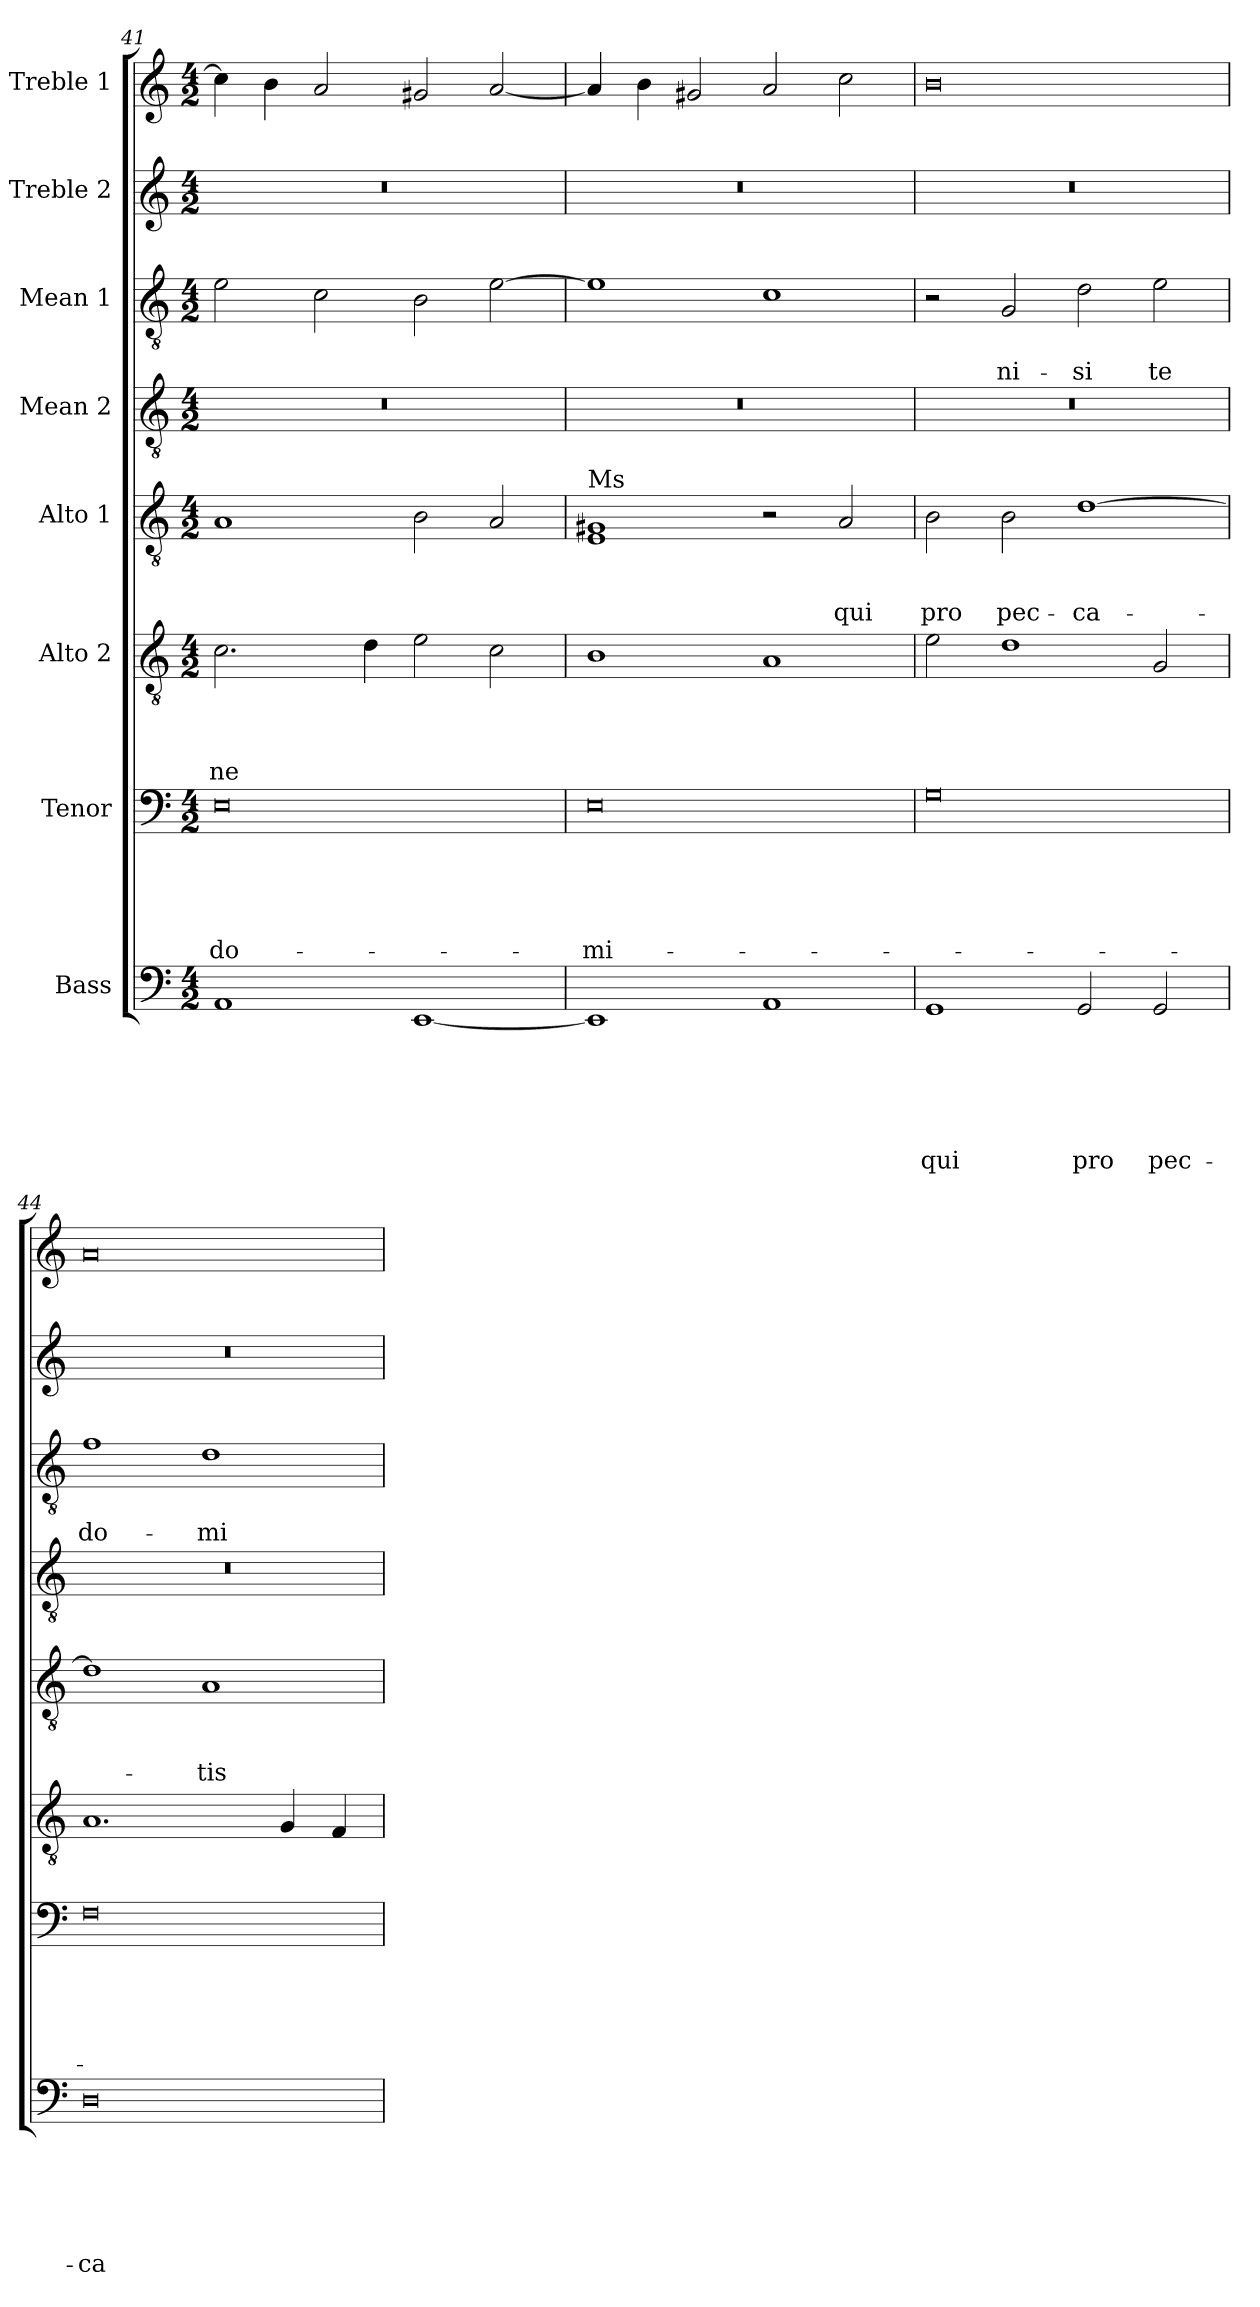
**kern	**text	**text	**text	**text	**text	**text	**kern	**text	**text	**text	**text	**text	**kern	**text	**text	**text	**text	**kern	**text	**text	**text	**kern	**kern	**text	**text	**kern	**kern
*part8	*part8	*part8	*part8	*part8	*part8	*part8	*part7	*part7	*part7	*part7	*part7	*part7	*part6	*part6	*part6	*part6	*part6	*part5	*part5	*part5	*part5	*part4	*part3	*part3	*part3	*part2	*part1
*staff8	*staff8	*staff8	*staff8	*staff8	*staff8	*staff8	*staff7	*staff7	*staff7	*staff7	*staff7	*staff7	*staff6	*staff6	*staff6	*staff6	*staff6	*staff5	*staff5	*staff5	*staff5	*staff4	*staff3	*staff3	*staff3	*staff2	*staff1
*I"Bass	*	*	*	*	*	*	*I"Tenor	*	*	*	*	*	*I"Alto 2	*	*	*	*	*I"Alto 1	*	*	*	*I"Mean 2	*I"Mean 1	*	*	*I"Treble 2	*I"Treble 1
*clefF4	*	*	*	*	*	*	*clefF4	*	*	*	*	*	*clefGv2	*	*	*	*	*clefGv2	*	*	*	*clefGv2	*clefGv2	*	*	*clefG2	*clefG2
*k[]	*	*	*	*	*	*	*k[]	*	*	*	*	*	*k[]	*	*	*	*	*k[]	*	*	*	*k[]	*k[]	*	*	*k[]	*k[]
*C:	*	*	*	*	*	*	*C:	*	*	*	*	*	*C:	*	*	*	*	*C:	*	*	*	*C:	*C:	*	*	*C:	*C:
*M4/2	*	*	*	*	*	*	*M4/2	*	*	*	*	*	*M4/2	*	*	*	*	*M4/2	*	*	*	*M4/2	*M4/2	*	*	*M4/2	*M4/2
=41	=41	=41	=41	=41	=41	=41	=41	=41	=41	=41	=41	=41	=41	=41	=41	=41	=41	=41	=41	=41	=41	=41	=41	=41	=41	=41	=41
1AA	.	.	.	.	.	.	0E	.	.	.	.	do-	2.c\	.	.	.	-ne	1A	.	.	.	0r	2e\	.	.	0r	4cc\]
.	.	.	.	.	.	.	.	.	.	.	.	.	.	.	.	.	.	.	.	.	.	.	.	.	.	.	4b\
.	.	.	.	.	.	.	.	.	.	.	.	.	.	.	.	.	.	.	.	.	.	.	2c\	.	.	.	2a/
.	.	.	.	.	.	.	.	.	.	.	.	.	4d\	.	.	.	.	.	.	.	.	.	.	.	.	.	.
[1EE	.	.	.	.	.	.	.	.	.	.	.	.	2e\	.	.	.	.	2B\	.	.	.	.	2B\	.	.	.	2g#X/
.	.	.	.	.	.	.	.	.	.	.	.	.	2c\	.	.	.	.	2A/	.	.	.	.	[2e\	.	.	.	[2a/
=42	=42	=42	=42	=42	=42	=42	=42	=42	=42	=42	=42	=42	=42	=42	=42	=42	=42	=42	=42	=42	=42	=42	=42	=42	=42	=42	=42
!	!	!	!	!	!	!	!	!	!	!	!	!	!	!	!	!	!	!LO:TX:a:t=Ms	!	!	!	!	!	!	!	!	!
1EE]	.	.	.	.	.	.	0E	.	.	.	.	-mi-	1B	.	.	.	.	1E 1G#X!	.	.	.	0r	1e]	.	.	0r	4a/]
.	.	.	.	.	.	.	.	.	.	.	.	.	.	.	.	.	.	.	.	.	.	.	.	.	.	.	4b\
.	.	.	.	.	.	.	.	.	.	.	.	.	.	.	.	.	.	.	.	.	.	.	.	.	.	.	2g#X/
1AA	.	.	.	.	.	.	.	.	.	.	.	.	1A	.	.	.	.	2r	.	.	.	.	1c	.	.	.	2a/
.	.	.	.	.	.	.	.	.	.	.	.	.	.	.	.	.	.	2A/	.	.	qui	.	.	.	.	.	2cc\
=43	=43	=43	=43	=43	=43	=43	=43	=43	=43	=43	=43	=43	=43	=43	=43	=43	=43	=43	=43	=43	=43	=43	=43	=43	=43	=43	=43
1GG	.	.	.	.	.	qui	0G	.	.	.	.	.	2e\	.	.	.	.	2B\	.	.	pro	0r	2r	.	.	0r	0b
.	.	.	.	.	.	.	.	.	.	.	.	.	1d	.	.	.	.	2B\	.	.	pec-	.	2G/	.	ni-	.	.
2GG/	.	.	.	.	.	pro	.	.	.	.	.	.	.	.	.	.	.	[1d	.	.	-ca-	.	2d\	.	-si	.	.
2GG/	.	.	.	.	.	pec-	.	.	.	.	.	.	2G/	.	.	.	.	.	.	.	.	.	2e\	.	te	.	.
=44	=44	=44	=44	=44	=44	=44	=44	=44	=44	=44	=44	=44	=44	=44	=44	=44	=44	=44	=44	=44	=44	=44	=44	=44	=44	=44	=44
0D	.	.	.	.	.	-ca-	0F	.	.	.	.	.	1.A	.	.	.	.	1d]	.	.	.	0r	1f	.	do-	0r	0a
.	.	.	.	.	.	.	.	.	.	.	.	.	.	.	.	.	.	1A	.	.	-tis	.	1d	.	-mi-	.	.
.	.	.	.	.	.	.	.	.	.	.	.	.	4G/	.	.	.	.	.	.	.	.	.	.	.	.	.	.
.	.	.	.	.	.	.	.	.	.	.	.	.	4F/	.	.	.	.	.	.	.	.	.	.	.	.	.	.
=	=	=	=	=	=	=	=	=	=	=	=	=	=	=	=	=	=	=	=	=	=	=	=	=	=	=	=
*-	*-	*-	*-	*-	*-	*-	*-	*-	*-	*-	*-	*-	*-	*-	*-	*-	*-	*-	*-	*-	*-	*-	*-	*-	*-	*-	*-
